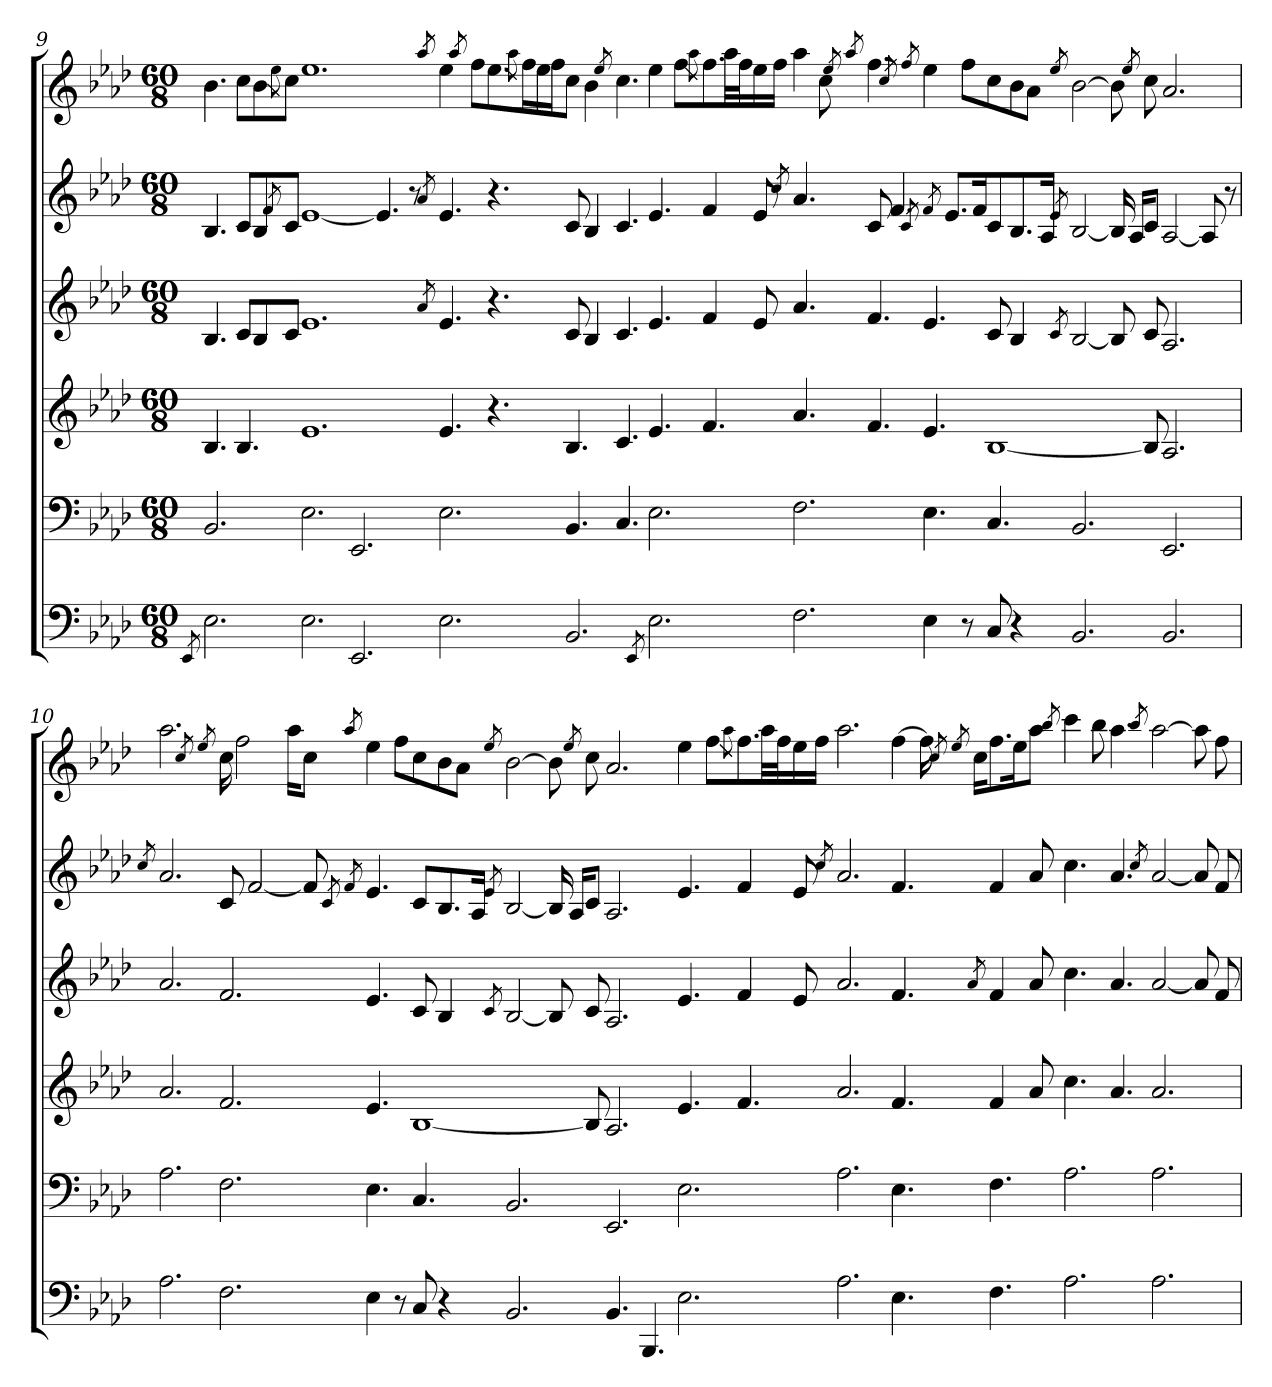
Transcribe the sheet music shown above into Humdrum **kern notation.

**kern	**kern	**kern	**kern	**kern	**kern
*part6	*part5	*part4	*part3	*part2	*part1
*staff6	*staff5	*staff4	*staff3	*staff2	*staff1
*clefF4	*clefF4	*clefG2	*clefG2	*clefG2	*clefG2
*k[b-e-a-d-]	*k[b-e-a-d-]	*k[b-e-a-d-]	*k[b-e-a-d-]	*k[b-e-a-d-]	*k[b-e-a-d-]
*M60/8	*M60/8	*M60/8	*M60/8	*M60/8	*M60/8
=9	=9	=9	=9	=9	=9
8qEE-	.	.	.	.	.
2.E-	2.BB-	4.B-	4.B-	4.B-	4.b-
.	.	4.B-	8c/L	8c/L	8cc\L
.	.	.	8B-/	8B-/	8b-\
.	.	.	.	8qf/	8qee-\
.	.	.	8c/J	8c/J	8cc\J
2.E-	2.E-	1.e-	1.e-	[1e-	1.ee-
2.EE-	2.EE-	.	.	.	.
.	.	.	.	4.e-]	.
.	.	.	.	8r	.
.	.	.	8qa-	8qa-	8qaa-
2.E-	2.E-	4.e-	4.e-	4.e-	4ee-
.	.	.	.	.	8qaa-
.	.	.	.	.	8ff\L
.	.	4.r	4.r	4.r	8.ee-\
.	.	.	.	.	8qaa-\
.	.	.	.	.	16ff\L
.	.	.	.	.	16ee-\
.	.	.	.	.	16ff\J
2.BB-	4.BB-	4.B-	8c	8c	8cc\J
.	.	.	4B-	4B-	4b-
.	.	.	.	.	8qee-
.	4.C	4.c	4.c	4.c	4.cc
8qEE-	.	.	.	.	.
2.E-	2.E-	4.e-	4.e-	4.e-	4ee-
.	.	.	.	.	8ff\L
.	.	.	.	.	8qaa-\
.	.	4.f	4f	4f	8.ff\
.	.	.	.	.	32aa-\LL
.	.	.	.	.	32ff\J
.	.	.	8e-	8e-	16ee-\
.	.	.	.	.	16ff\JJ
.	.	.	.	8qcc	.
2.F	2.F	4.a-	4.a-	4.a-	4aa-
.	.	.	.	.	8cc
.	.	.	.	.	8qee-
.	.	.	.	.	8qaa-
.	.	4.f	4.f	8c	4.ff
.	.	.	.	4.f	.
.	.	.	.	.	8qcc
.	.	.	.	.	8qff
4E-	4.E-	4.e-	4.e-	.	4ee-
.	.	.	.	8qc	.
.	.	.	.	8qf	.
.	.	.	.	8.e-/L	.
8r	.	.	.	.	8ff\L
.	.	.	.	16f/K	.
8C	4.C	[1B-	8c	8c/	8cc\
4r	.	.	4B-	8.B-/	8b-\
.	.	.	.	.	8a-\J
.	.	.	.	16A-/Jk	.
.	.	.	8qc	8qe-	8qee-
2.BB-	2.BB-	.	[2B-	[2B-	[2b-
.	.	.	8B-]	16B-]	8b-]
.	.	.	.	16A-/KL	.
.	.	.	.	.	8qee-
.	.	8B-]	8c	8c/J	8cc
2.BB-	2.EE-	2.A-	2.A-	[2A-	2.a-
.	.	.	.	8A-]	.
.	.	.	.	8r	.
=10	=10	=10	=10	=10	=10
.	.	.	.	8qcc	.
2.A-	2.A-	2.a-	2.a-	2.a-	2.aa-
.	.	.	.	.	8qcc
.	.	.	.	.	8qee-
2.F	2.F	2.f	2.f	8c	16cc
.	.	.	.	.	2ff
.	.	.	.	[2f	.
.	.	.	.	.	16aa-\KL
.	.	.	.	8f]	8cc\J
.	.	.	.	8qc	.
.	.	.	.	8qf	8qaa-
4E-	4.E-	4.e-	4.e-	4.e-	4ee-
8r	.	.	.	.	8ff\L
8C	4.C	[1B-	8c	8c/L	8cc\
4r	.	.	4B-	8.B-/	8b-\
.	.	.	.	.	8a-\J
.	.	.	.	16A-/Jk	.
.	.	.	8qc	8qe-	8qee-
2.BB-	2.BB-	.	[2B-	[2B-	[2b-
.	.	.	8B-]	16B-]	8b-]
.	.	.	.	16A-/KL	.
.	.	.	.	.	8qee-
.	.	8B-]	8c	8c/J	8cc
4.BB-	2.EE-	2.A-	2.A-	2.A-	2.a-
4.BBB-	.	.	.	.	.
2.E-	2.E-	4.e-	4.e-	4.e-	4ee-
.	.	.	.	.	8ff\L
.	.	.	.	.	8qaa-\
.	.	4.f	4f	4f	8.ff\
.	.	.	.	.	32aa-\LL
.	.	.	.	.	32ff\J
.	.	.	8e-	8e-	16ee-\
.	.	.	.	.	16ff\JJ
.	.	.	.	8qcc	.
2.A-	2.A-	2.a-	2.a-	2.a-	2.aa-
4.E-	4.E-	4.f	4.f	4.f	[4ff
.	.	.	.	.	16ff]
.	.	.	.	.	8qcc
.	.	.	.	.	8qee-
.	.	.	.	.	16cc\KL
.	.	.	8qa-	.	.
4.F	4.F	4f	4f	4f	8.ff\
.	.	.	.	.	16ee-\K
.	.	8a-	8a-	8a-	8aa-\J
.	.	.	.	.	8qbb-
2.A-	2.A-	4.cc	4.cc	4.cc	4ccc
.	.	.	.	.	8bb-
.	.	4.a-	4.a-	4.a-	4.aa-
.	.	.	.	8qcc	8qbb-
2.A-	2.A-	2.a-	[2a-	[2a-	[2aa-
.	.	.	8a-]	8a-]	8aa-]
.	.	.	8f	8f	8ff
=	=	=	=	=	=
*-	*-	*-	*-	*-	*-
